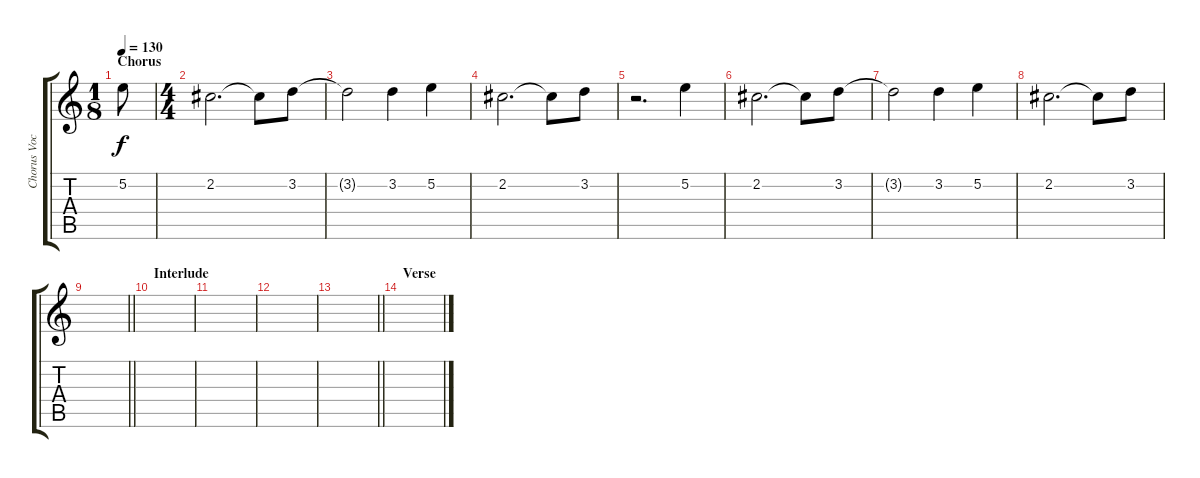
\track ("Chorus Vocals" "Chorus Voc") {instrument acousticguitarsteel}
\staff {score tabs}
\tuning (E4 B3 G3 D3 A2 E2) {hide}
\ts (1 8)
\section ("" "Chorus")
\tempo 130
\clef g2
\ks c
5.2{t}.8{dy f} |
\ts (4 4)
2.2.2{d} 2.2{t}.8 3.2.8 |
3.2{t}.2 3.2.4 5.2.4 |
2.2.2{d} 2.2{t}.8 3.2.8 |
r.2{d} 5.2.4 |
2.2.2{d} 2.2{t}.8 3.2.8 |
3.2{t}.2 3.2.4 5.2.4 |
2.2.2{d} 2.2{t}.8 3.2.8 |
\barLineRight lightlight
|
\section ("" "Interlude")
|
|
|
\barLineRight lightlight
|
\section ("" "Verse")
